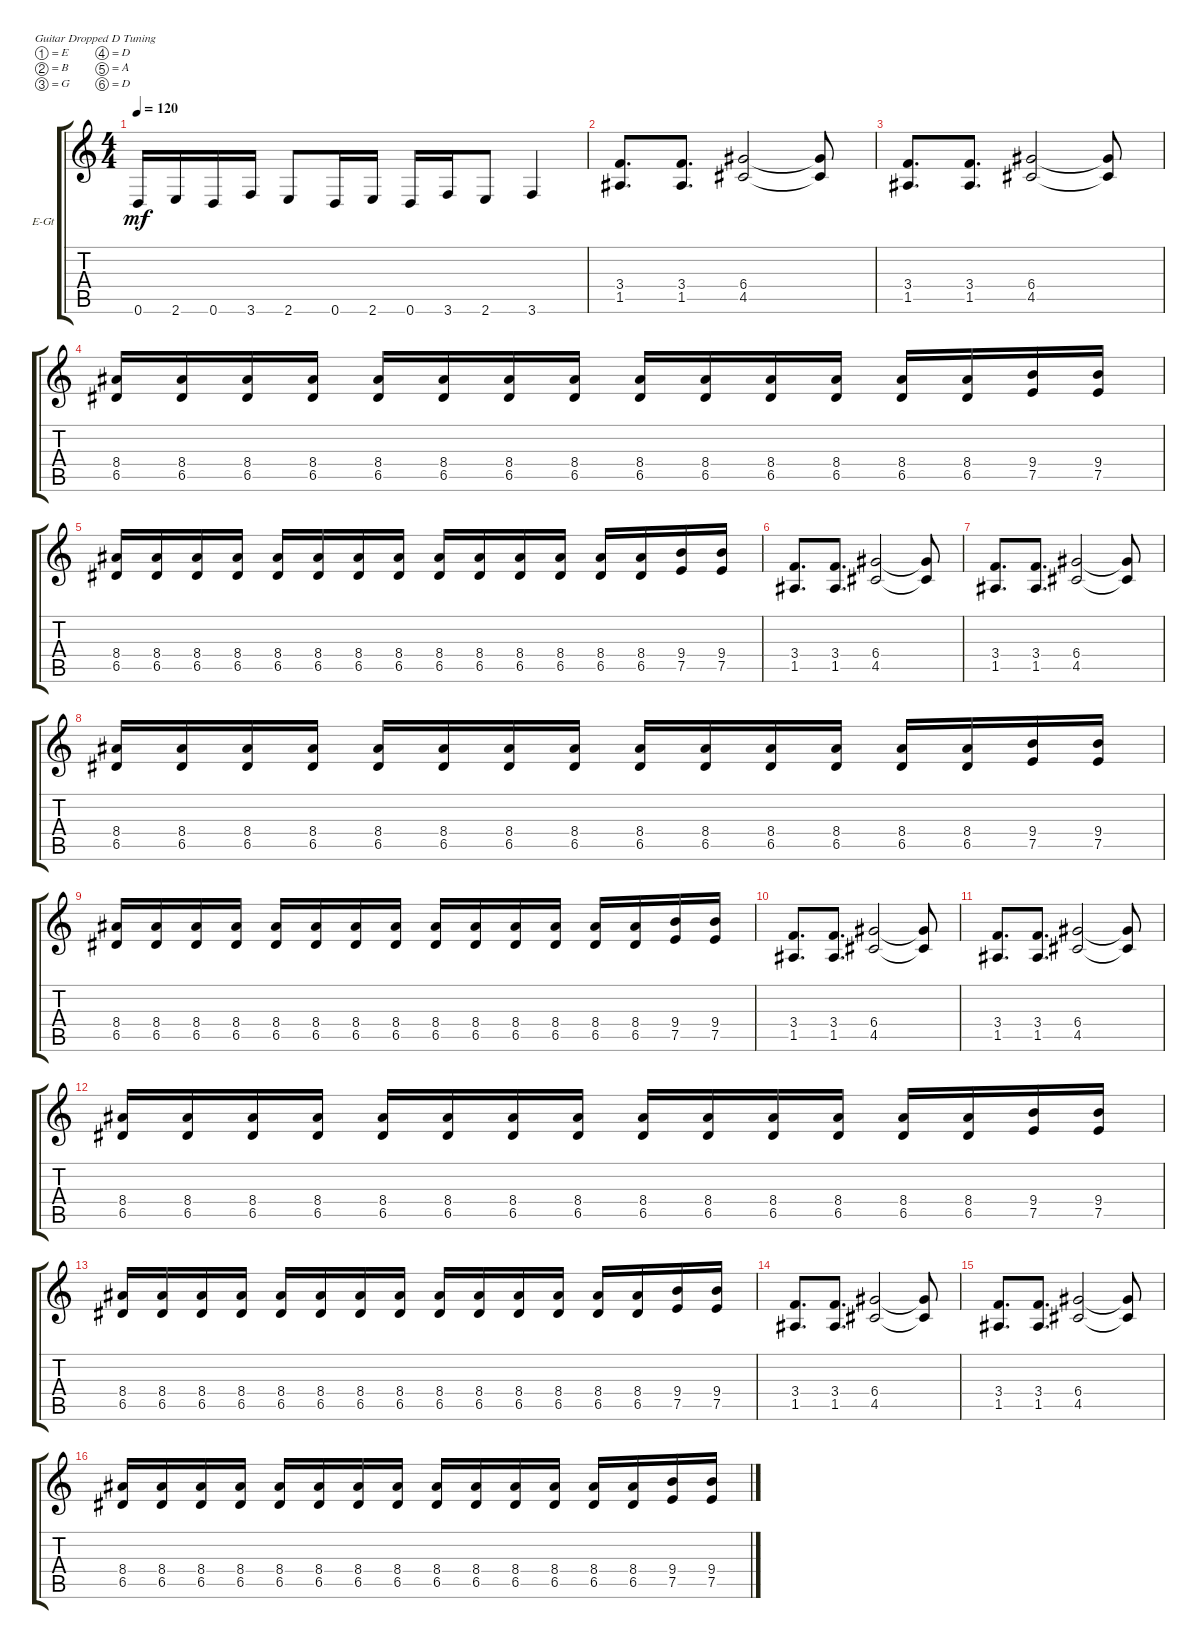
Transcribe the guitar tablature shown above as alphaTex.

\defaultSystemsLayout 4
\bracketExtendMode groupsimilarinstruments
\firstSystemTrackNameOrientation horizontal
\otherSystemsTrackNameOrientation horizontal
\track ("Electric Guitar" "E-Gt") {instrument distortionguitar}
\staff {score tabs}
\tuning (E4 B3 G3 D3 A2 D2)
\ts (4 4)
\tempo 120
\clef g2
\scale
0.333333
\ks c
0.6.16{dy mf} 2.6.16 0.6.16 3.6.16 2.6.8 0.6.16 2.6.16 0.6.16 3.6.16 2.6.8 3.6.4 |
\scale
0.333333 (1.5 3.4).8{d} (1.5 3.4).8{d} (4.5 6.4).2 (4.5{t} 6.4{t}).8 |
\scale
0.333333 (1.5 3.4).8{d} (1.5 3.4).8{d} (4.5 6.4).2 (4.5{t} 6.4{t}).8 |
\scale
0.333333 (6.5 8.4).16 (6.5 8.4).16 (6.5 8.4).16 (6.5 8.4).16 (6.5 8.4).16 (6.5 8.4).16 (6.5 8.4).16 (6.5 8.4).16 (6.5 8.4).16 (6.5 8.4).16 (6.5 8.4).16 (6.5 8.4).16 (6.5 8.4).16 (6.5 8.4).16 (9.4 7.5).16 (9.4 7.5).16 |
\scale
0.333333 (6.5 8.4).16 (6.5 8.4).16 (6.5 8.4).16 (6.5 8.4).16 (6.5 8.4).16 (6.5 8.4).16 (6.5 8.4).16 (6.5 8.4).16 (6.5 8.4).16 (6.5 8.4).16 (6.5 8.4).16 (6.5 8.4).16 (6.5 8.4).16 (6.5 8.4).16 (9.4 7.5).16 (9.4 7.5).16 |
\scale
0.333333 (1.5 3.4).8{d} (1.5 3.4).8{d} (4.5 6.4).2 (4.5{t} 6.4{t}).8 |
\scale
0.333333 (1.5 3.4).8{d} (1.5 3.4).8{d} (4.5 6.4).2 (4.5{t} 6.4{t}).8 |
\scale
0.333333 (6.5 8.4).16 (6.5 8.4).16 (6.5 8.4).16 (6.5 8.4).16 (6.5 8.4).16 (6.5 8.4).16 (6.5 8.4).16 (6.5 8.4).16 (6.5 8.4).16 (6.5 8.4).16 (6.5 8.4).16 (6.5 8.4).16 (6.5 8.4).16 (6.5 8.4).16 (9.4 7.5).16 (9.4 7.5).16 |
\scale
0.333333 (6.5 8.4).16 (6.5 8.4).16 (6.5 8.4).16 (6.5 8.4).16 (6.5 8.4).16 (6.5 8.4).16 (6.5 8.4).16 (6.5 8.4).16 (6.5 8.4).16 (6.5 8.4).16 (6.5 8.4).16 (6.5 8.4).16 (6.5 8.4).16 (6.5 8.4).16 (9.4 7.5).16 (9.4 7.5).16 |
\scale
0.333333 (1.5 3.4).8{d} (1.5 3.4).8{d} (4.5 6.4).2 (4.5{t} 6.4{t}).8 |
\scale
0.333333 (1.5 3.4).8{d} (1.5 3.4).8{d} (4.5 6.4).2 (4.5{t} 6.4{t}).8 |
\scale
0.333333 (6.5 8.4).16 (6.5 8.4).16 (6.5 8.4).16 (6.5 8.4).16 (6.5 8.4).16 (6.5 8.4).16 (6.5 8.4).16 (6.5 8.4).16 (6.5 8.4).16 (6.5 8.4).16 (6.5 8.4).16 (6.5 8.4).16 (6.5 8.4).16 (6.5 8.4).16 (9.4 7.5).16 (9.4 7.5).16 |
\scale
0.333333 (6.5 8.4).16 (6.5 8.4).16 (6.5 8.4).16 (6.5 8.4).16 (6.5 8.4).16 (6.5 8.4).16 (6.5 8.4).16 (6.5 8.4).16 (6.5 8.4).16 (6.5 8.4).16 (6.5 8.4).16 (6.5 8.4).16 (6.5 8.4).16 (6.5 8.4).16 (9.4 7.5).16 (9.4 7.5).16 |
\scale
0.333333 (1.5 3.4).8{d} (1.5 3.4).8{d} (4.5 6.4).2 (4.5{t} 6.4{t}).8 |
\scale
0.333333 (1.5 3.4).8{d} (1.5 3.4).8{d} (4.5 6.4).2 (4.5{t} 6.4{t}).8 |
\scale
0.333333 (6.5 8.4).16 (6.5 8.4).16 (6.5 8.4).16 (6.5 8.4).16 (6.5 8.4).16 (6.5 8.4).16 (6.5 8.4).16 (6.5 8.4).16 (6.5 8.4).16 (6.5 8.4).16 (6.5 8.4).16 (6.5 8.4).16 (6.5 8.4).16 (6.5 8.4).16 (9.4 7.5).16 (9.4 7.5).16
